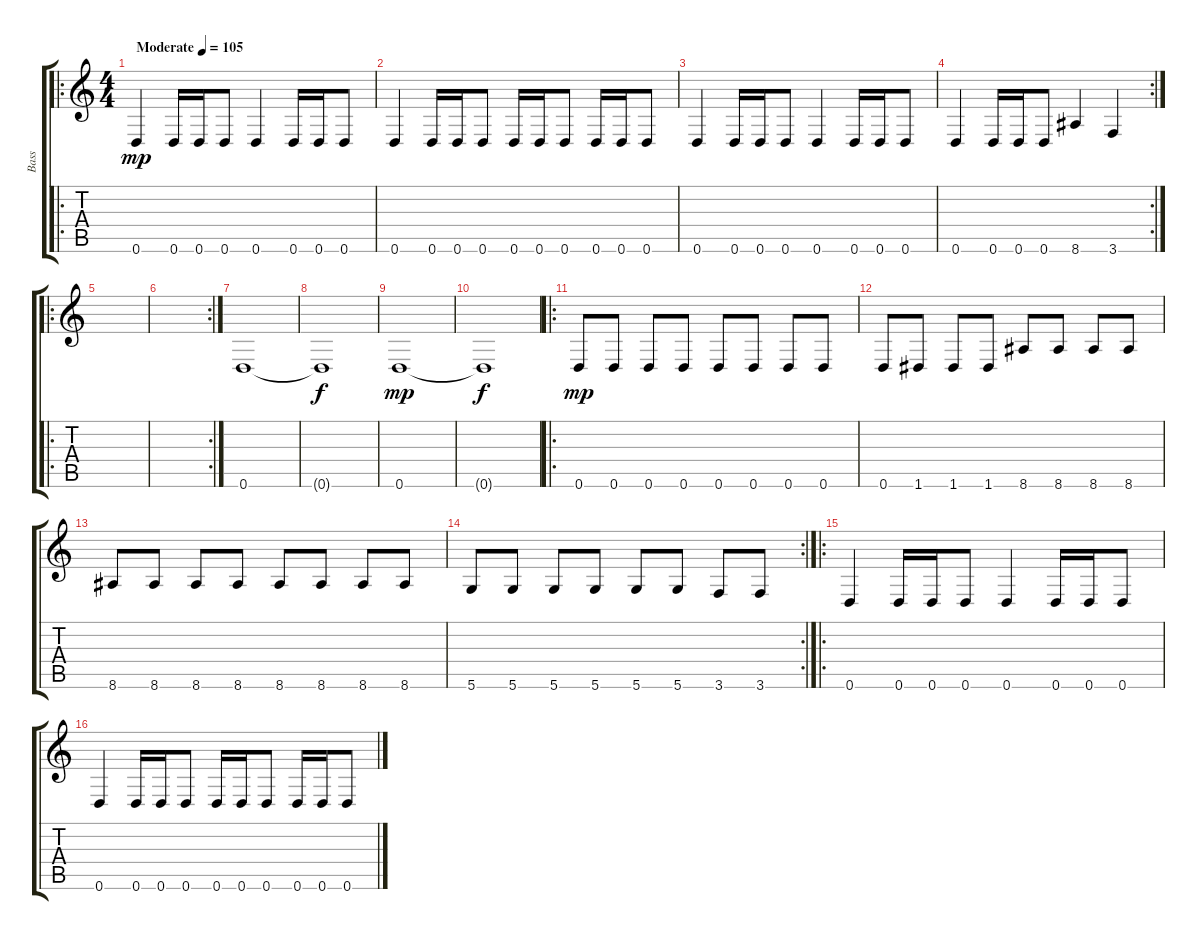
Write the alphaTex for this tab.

\track ("Bass" "Bass") {instrument electricbasspick}
\staff {score tabs}
\tuning (E4 B3 G3 D3 A2 D2) {hide}
\ro
\ts (4 4)
\tempo (105 "Moderate")
\clef g2
\ks c
0.6.4{dy mp instrument electricbasspick} 0.6.16 0.6.16 0.6.8 0.6.4 0.6.16 0.6.16 0.6.8 |
0.6.4 0.6.16 0.6.16 0.6.8 0.6.16 0.6.16 0.6.8 0.6.16 0.6.16 0.6.8 |
0.6.4 0.6.16 0.6.16 0.6.8 0.6.4 0.6.16 0.6.16 0.6.8 |
\rc 2
0.6.4 0.6.16 0.6.16 0.6.8 8.6.4 3.6.4 |
\ro
|
\rc 2
|
0.6.1 |
0.6{t}.1{dy f} |
0.6.1{dy mp} |
0.6{t}.1{dy f} |
\ro
0.6.8{dy mp} 0.6.8 0.6.8 0.6.8 0.6.8 0.6.8 0.6.8 0.6.8 |
0.6.8 1.6.8 1.6.8 1.6.8 8.6.8 8.6.8 8.6.8 8.6.8 |
8.6.8 8.6.8 8.6.8 8.6.8 8.6.8 8.6.8 8.6.8 8.6.8 |
\rc 2
5.6.8 5.6.8 5.6.8 5.6.8 5.6.8 5.6.8 3.6.8 3.6.8 |
\ro
0.6.4 0.6.16 0.6.16 0.6.8 0.6.4 0.6.16 0.6.16 0.6.8 |
0.6.4 0.6.16 0.6.16 0.6.8 0.6.16 0.6.16 0.6.8 0.6.16 0.6.16 0.6.8
